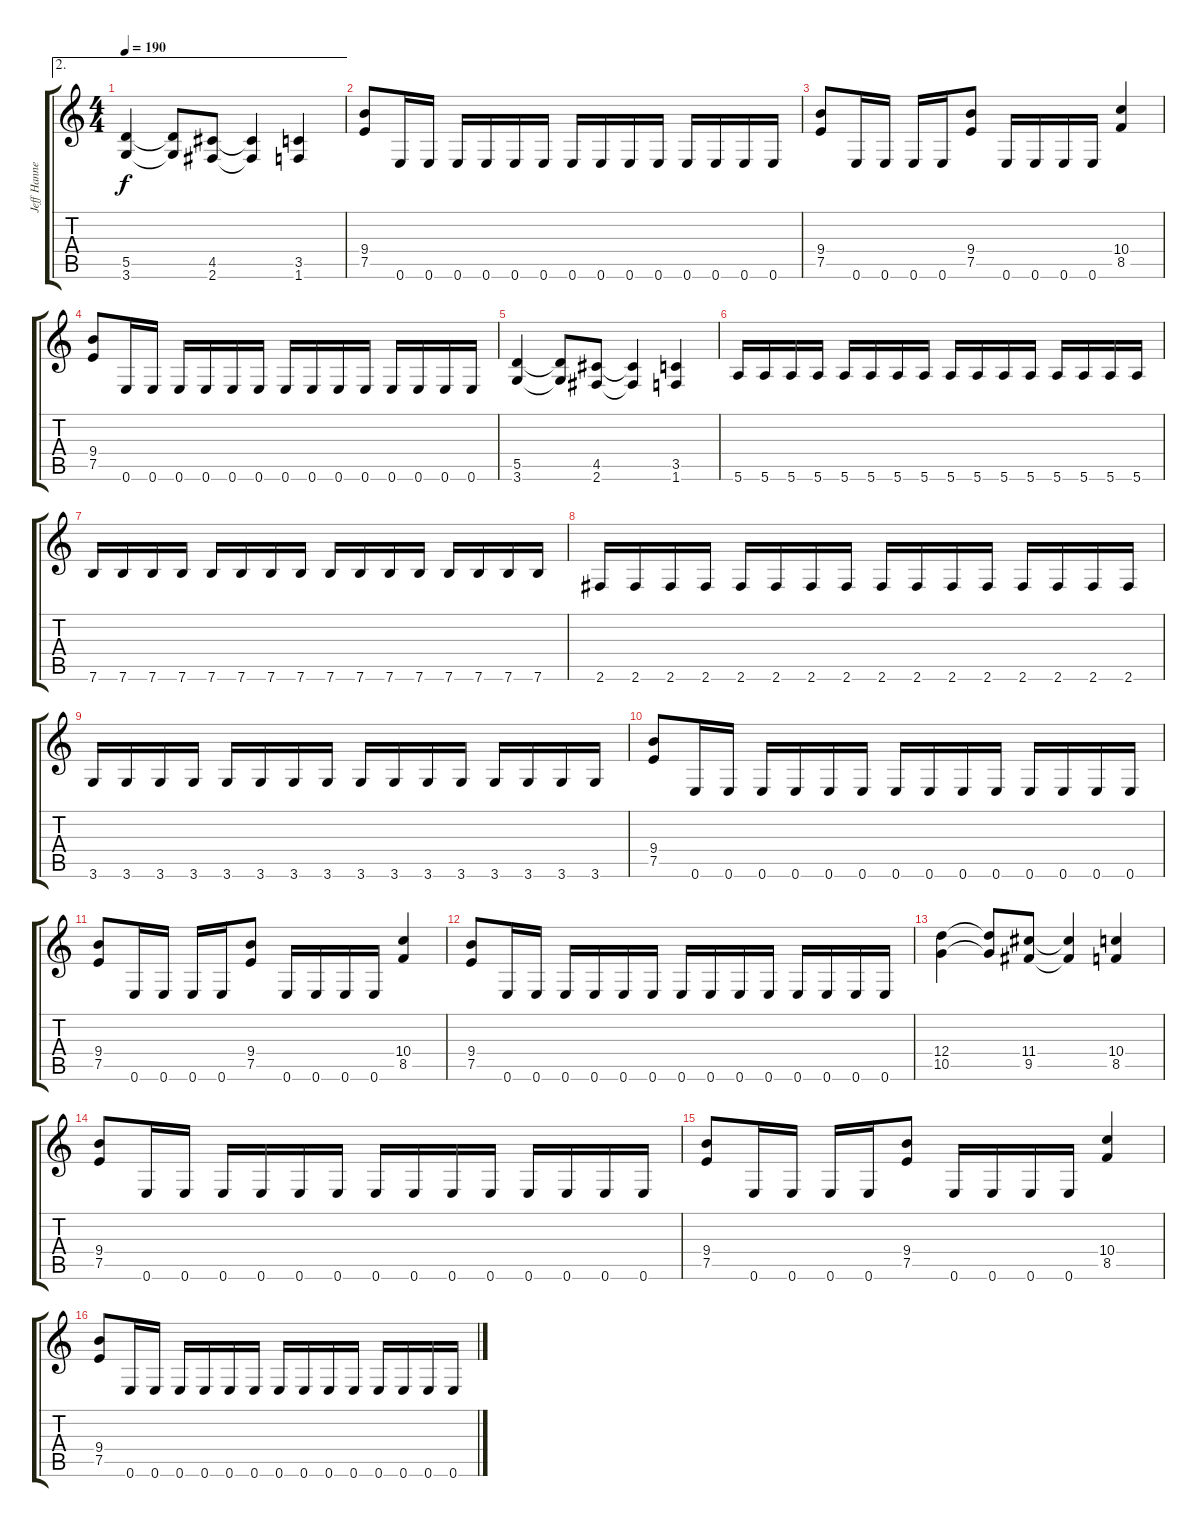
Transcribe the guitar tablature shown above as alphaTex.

\track ("Jeff Hanneman" "Jeff Hanne") {instrument distortionguitar}
\staff {score tabs}
\tuning (E4 B3 G3 D3 A2 E2) {hide}
\ae 2
\ts (4 4)
\tempo 190
\clef g2
\ks c
(5.5 3.6).4{dy f} (5.5{t} 3.6{t}).8 (4.5 2.6).8 (4.5{t} 2.6{t}).4 (3.5 1.6).4 |
(9.4 7.5).8 0.6.16 0.6.16 0.6.16 0.6.16 0.6.16 0.6.16 0.6.16 0.6.16 0.6.16 0.6.16 0.6.16 0.6.16 0.6.16 0.6.16 |
(9.4 7.5).8 0.6.16 0.6.16 0.6.16 0.6.16 (9.4 7.5).8 0.6.16 0.6.16 0.6.16 0.6.16 (10.4 8.5).4 |
(9.4 7.5).8 0.6.16 0.6.16 0.6.16 0.6.16 0.6.16 0.6.16 0.6.16 0.6.16 0.6.16 0.6.16 0.6.16 0.6.16 0.6.16 0.6.16 |
(5.5 3.6).4 (5.5{t} 3.6{t}).8 (4.5 2.6).8 (4.5{t} 2.6{t}).4 (3.5 1.6).4 |
5.6.16 5.6.16 5.6.16 5.6.16 5.6.16 5.6.16 5.6.16 5.6.16 5.6.16 5.6.16 5.6.16 5.6.16 5.6.16 5.6.16 5.6.16 5.6.16 |
7.6.16 7.6.16 7.6.16 7.6.16 7.6.16 7.6.16 7.6.16 7.6.16 7.6.16 7.6.16 7.6.16 7.6.16 7.6.16 7.6.16 7.6.16 7.6.16 |
2.6.16 2.6.16 2.6.16 2.6.16 2.6.16 2.6.16 2.6.16 2.6.16 2.6.16 2.6.16 2.6.16 2.6.16 2.6.16 2.6.16 2.6.16 2.6.16 |
3.6.16 3.6.16 3.6.16 3.6.16 3.6.16 3.6.16 3.6.16 3.6.16 3.6.16 3.6.16 3.6.16 3.6.16 3.6.16 3.6.16 3.6.16 3.6.16 |
(9.4 7.5).8 0.6.16 0.6.16 0.6.16 0.6.16 0.6.16 0.6.16 0.6.16 0.6.16 0.6.16 0.6.16 0.6.16 0.6.16 0.6.16 0.6.16 |
(9.4 7.5).8 0.6.16 0.6.16 0.6.16 0.6.16 (9.4 7.5).8 0.6.16 0.6.16 0.6.16 0.6.16 (10.4 8.5).4 |
(9.4 7.5).8 0.6.16 0.6.16 0.6.16 0.6.16 0.6.16 0.6.16 0.6.16 0.6.16 0.6.16 0.6.16 0.6.16 0.6.16 0.6.16 0.6.16 |
(12.4 10.5).4 (12.4{t} 10.5{t}).8 (11.4 9.5).8 (11.4{t} 9.5{t}).4 (10.4 8.5).4 |
(9.4 7.5).8 0.6.16 0.6.16 0.6.16 0.6.16 0.6.16 0.6.16 0.6.16 0.6.16 0.6.16 0.6.16 0.6.16 0.6.16 0.6.16 0.6.16 |
(9.4 7.5).8 0.6.16 0.6.16 0.6.16 0.6.16 (9.4 7.5).8 0.6.16 0.6.16 0.6.16 0.6.16 (10.4 8.5).4 |
(9.4 7.5).8 0.6.16 0.6.16 0.6.16 0.6.16 0.6.16 0.6.16 0.6.16 0.6.16 0.6.16 0.6.16 0.6.16 0.6.16 0.6.16 0.6.16
